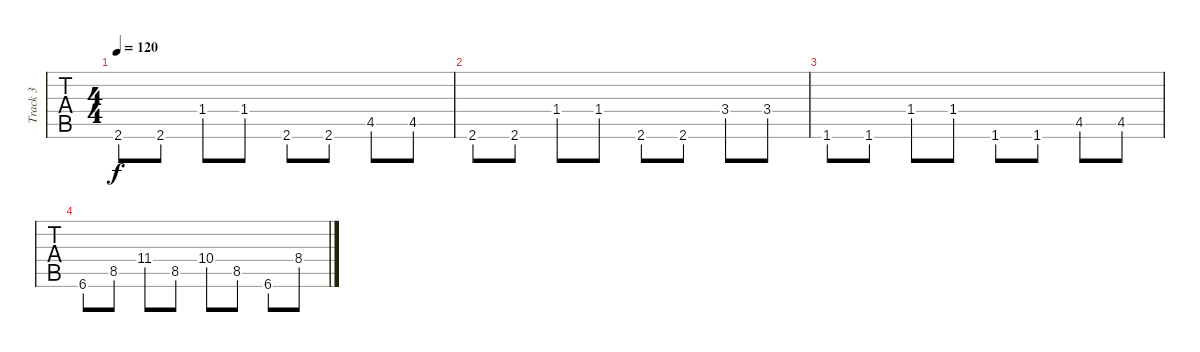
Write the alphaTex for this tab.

\track ("Track 3" "Track 3") {instrument acousticguitarsteel}
\staff {tabs}
\tuning (E4 B3 G3 D3 A2 E2) {hide}
\ts (4 4)
\tempo 120
\clef g2
\ks c
2.6.8{dy f} 2.6.8 1.4.8 1.4.8 2.6.8 2.6.8 4.5.8 4.5.8 |
2.6.8 2.6.8 1.4.8 1.4.8 2.6.8 2.6.8 3.4.8 3.4.8 |
1.6.8 1.6.8 1.4.8 1.4.8 1.6.8 1.6.8 4.5.8 4.5.8 |
6.6.8 8.5.8 11.4.8 8.5.8 10.4.8 8.5.8 6.6.8 8.4.8
